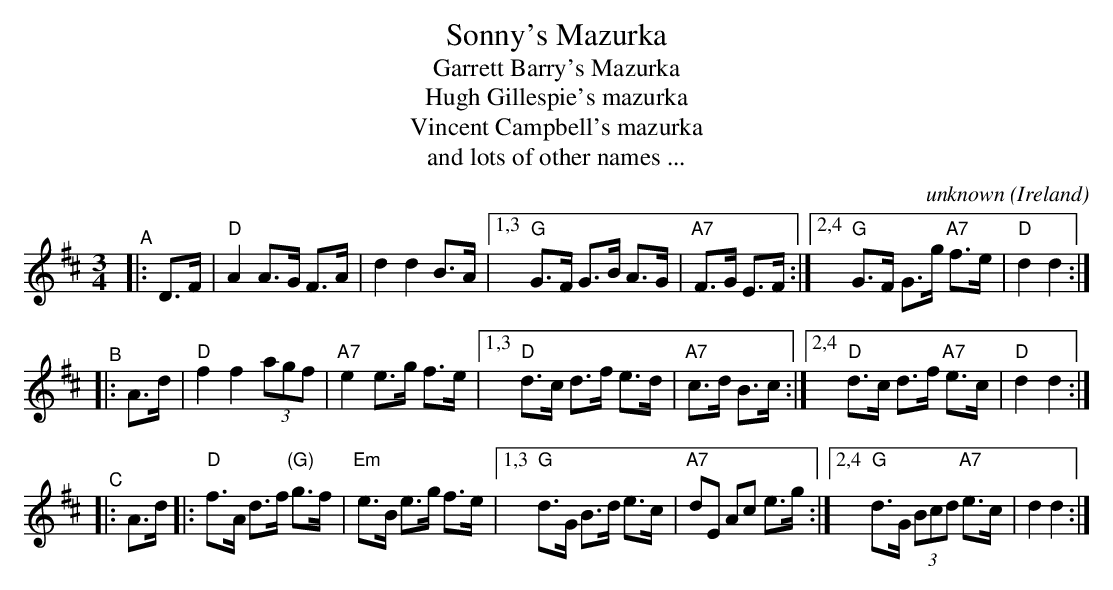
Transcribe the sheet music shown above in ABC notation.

X:1
T: Sonny's Mazurka
T: Garrett Barry's Mazurka
T: Hugh Gillespie's mazurka
T: Vincent Campbell's mazurka
T: and lots of other names ...
C: unknown
O: Ireland
L: 1/8
M: 3/4
K: D
"^A"|: D>F |\
"D"A2 A>G F>A | d2 d2 B>A |\
[1,3 "G"G>F G>B A>G | "A7"F>G E>F :|\
[2,4 "G"G>F G>g "A7"f>e | "D"d2 d2 :|
"^B"|: A>d |\
"D"f2 f2 (3agf | "A7"e2 e>g f>e |\
[1,3 "D"d>c d>f e>d | "A7"c>d B>c :|\
[2,4 "D"d>c d>f "A7"e>c | "D"d2 d2 :|
"^C"|: A>d |:\
"D"f>A d>f "(G)"g>f | "Em"e>B e>g f>e |\
[1,3 "G"d>G B>d e>c | "A7"dE Ac e>g :|\
[2,4 "G"d>G (3Bcd "A7"e>c | d2 d2 :|
